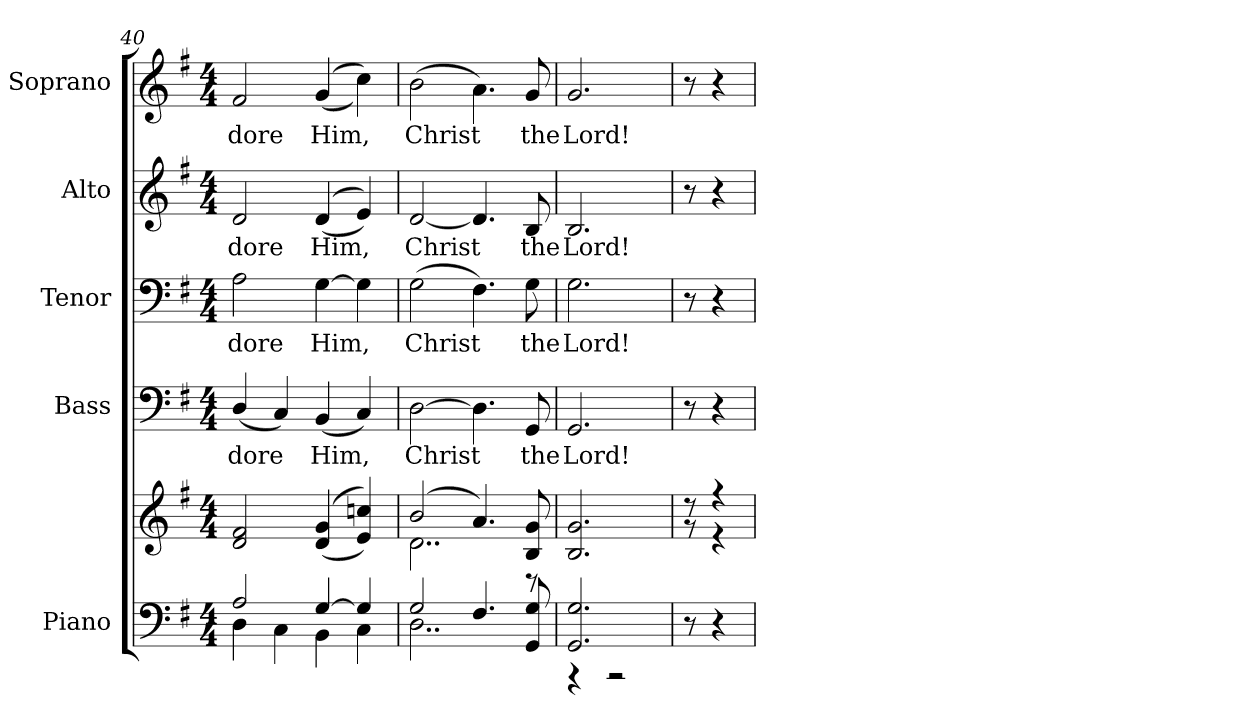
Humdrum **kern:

**kern	**kern	**kern	**text	**kern	**text	**kern	**text	**kern	**text
*part5	*part5	*part4	*part4	*part3	*part3	*part2	*part2	*part1	*part1
*staff6	*staff5	*staff4	*staff4	*staff3	*staff3	*staff2	*staff2	*staff1	*staff1
*I"Piano	*	*I"Bass	*	*I"Tenor	*	*I"Alto	*	*I"Soprano	*
*I'Pno.	*	*I'B.	*	*I'T.	*	*I'A.	*	*I'S.	*
*clefF4	*clefG2	*clefF4	*	*clefF4	*	*clefG2	*	*clefG2	*
*k[f#]	*k[f#]	*k[f#]	*	*k[f#]	*	*k[f#]	*	*k[f#]	*
*G:	*G:	*G:	*	*G:	*	*G:	*	*G:	*
*M4/4	*M4/4	*M4/4	*	*M4/4	*	*M4/4	*	*M4/4	*
=40	=40	=40	=40	=40	=40	=40	=40	=40	=40
*^	*^	*	*	*	*	*	*	*	*
!	!	!	!	!	!LO:LY:b:color=#000000	!	!	!	!	!	!
!	!	!	!	!	!	!	!LO:LY:b:color=#000000	!	!	!	!
!	!	!	!	!	!	!	!	!	!LO:LY:b:color=#000000	!	!
!	!	!	!	!	!	!	!	!	!	!	!LO:LY:b:color=#000000
2Ai/	4Di\	2di/ 2f#i	4ryy	(4Di/	-dore	2Ai\	-dore	2di/	-dore	2f#i/	-dore
.	4Ci\	.	2ryy	4Ci/)	.	.	.	.	.	.	.
!	!	!	!	!	!LO:LY:b:color=#000000	!	!	!	!	!	!
!	!	!	!	!	!	!	!LO:LY:b:color=#000000	!	!	!	!
!	!	!	!	!	!	!	!	!	!LO:LY:b:color=#000000	!	!
!	!	!	!	!	!	!	!	!	!	!	!LO:LY:b:color=#000000
[>4Gi/	4BBi\	((4di/ 4gi	.	(4BBi/	Him,	[>4Gi\	Him,	((4di/	Him,	((4gi/	Him,
4Gi/]	4Ci\	4ei/ 4ccni))	4ryy	4Ci/)	.	4Gi\]	.	4ei/))	.	4cci\))	.
=41	=41	=41	=41	=41	=41	=41	=41	=41	=41	=41	=41
!	!	!	!	!	!LO:LY:b:color=#000000	!	!	!	!	!	!
!	!	!	!	!	!	!	!LO:LY:b:color=#000000	!	!	!	!
!	!	!	!	!	!	!	!	!	!LO:LY:b:color=#000000	!	!
!	!	!	!	!	!	!	!	!	!	!	!LO:LY:b:color=#000000
2Gi/	2..Di\	(2bi/	2..di\	[>2Di\	Christ	(2Gi\	Christ	[<2di/	Christ	(2bi\	Christ
4.F#i/	.	4.ai/)	.	4.Di\]	.	4.F#i\)	.	4.di/]	.	4.ai\)	.
!	!	!	!	!	!LO:LY:b:color=#000000	!	!	!	!	!	!
!	!	!	!	!	!	!	!LO:LY:b:color=#000000	!	!	!	!
!	!	!	!	!	!	!	!	!	!LO:LY:b:color=#000000	!	!
!	!	!	!	!	!	!	!	!	!	!	!LO:LY:b:color=#000000
8GGi/ 8Gi	8ryy	8Bi/ 8gi	8r	8GGi/	the	8Gi\	the	8Bi/	the	8gi/	the
!!LO:PB:g=z
=42	=42	=42	=42	=42	=42	=42	=42	=42	=42	=42	=42
!	!	!	!	!	!LO:LY:b:color=#000000	!	!	!	!	!	!
!	!	!	!	!	!	!	!LO:LY:b:color=#000000	!	!	!	!
!	!	!	!	!	!	!	!	!	!LO:LY:b:color=#000000	!	!
!	!	!	!	!	!	!	!	!	!	!	!LO:LY:b:color=#000000
2.GGi/ 2.Gi	4r	2.Bi/ 2.gi	4ryy	2.GGi/	Lord!	2.Gi\	Lord!	2.Bi/	Lord!	2.gi/	Lord!
.	2r	.	2ryy	.	.	.	.	.	.	.	.
*v	*v	*	*	*	*	*	*	*	*	*	*
=43	=43	=43	=43	=43	=43	=43	=43	=43	=43	=43
8r	8r	8r	8r	.	8r	.	8r	.	8r	.
4r	4r	4r	4r	.	4r	.	4r	.	4r	.
*	*v	*v	*	*	*	*	*	*	*	*
=	=	=	=	=	=	=	=	=	=
*-	*-	*-	*-	*-	*-	*-	*-	*-	*-
